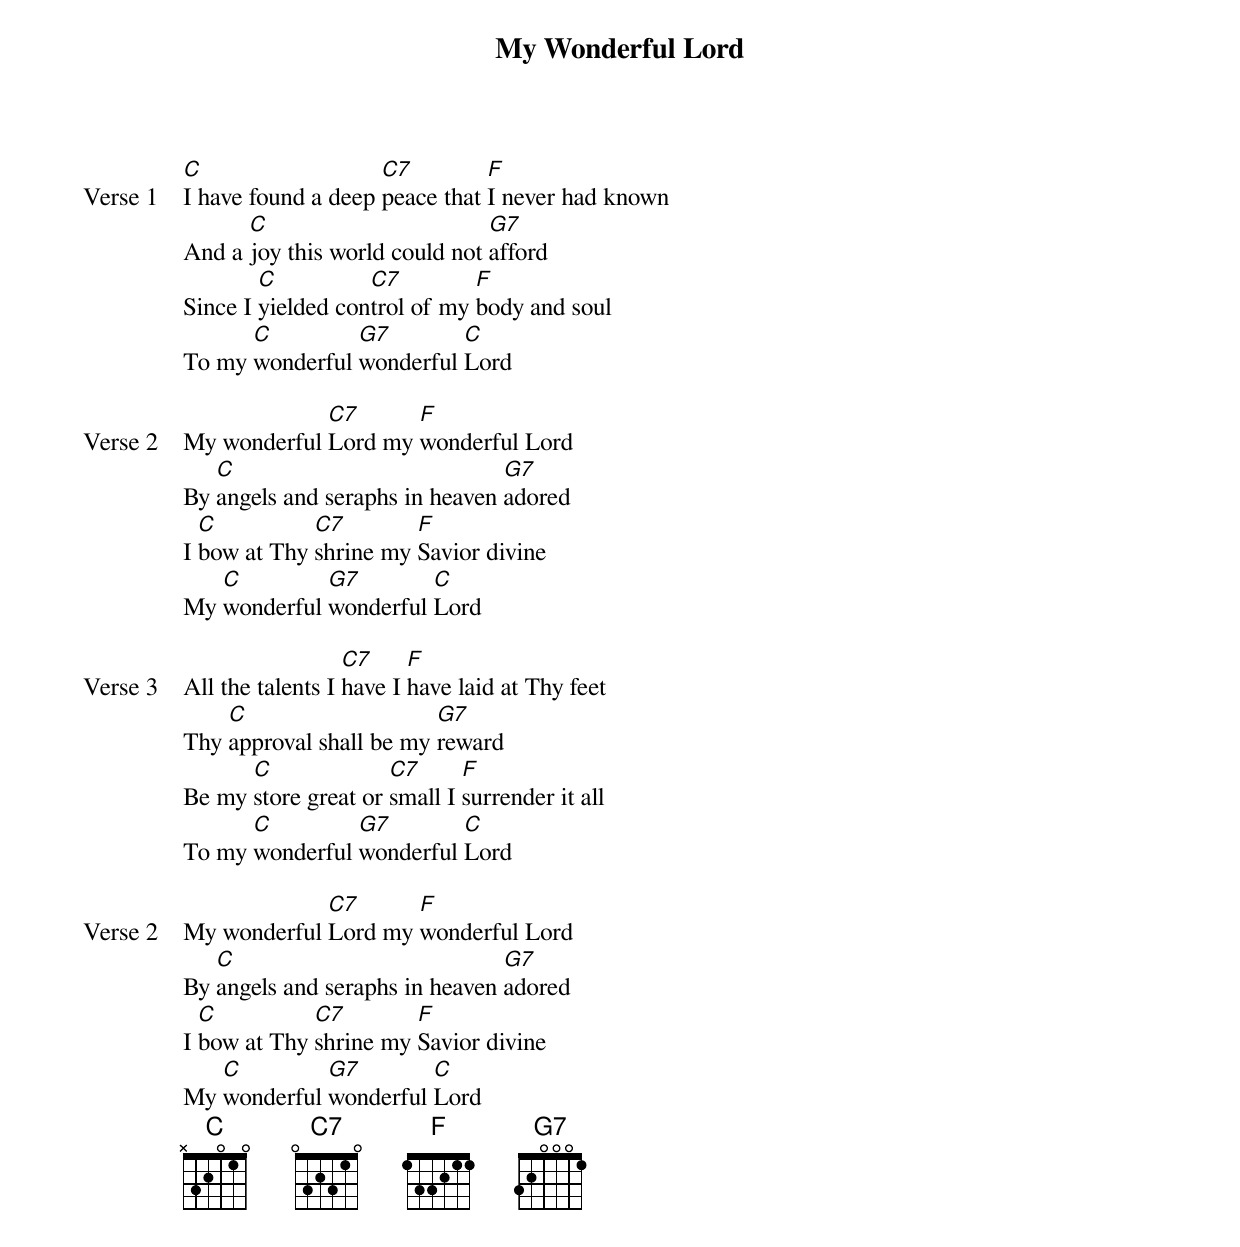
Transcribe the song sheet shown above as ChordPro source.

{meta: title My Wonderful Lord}
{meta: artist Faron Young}
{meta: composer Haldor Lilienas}
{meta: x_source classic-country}
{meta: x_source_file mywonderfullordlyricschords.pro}
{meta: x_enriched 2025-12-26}

{start_of_verse: Verse 1}
[C]I have found a deep [C7]peace that [F]I never had known
And a [C]joy this world could not [G7]afford
Since I [C]yielded con[C7]trol of my [F]body and soul
To my [C]wonderful [G7]wonderful [C]Lord
{end_of_verse}

{start_of_verse: Verse 2}
My wonderful [C7]Lord my [F]wonderful Lord
By [C]angels and seraphs in heaven [G7]adored
I [C]bow at Thy [C7]shrine my [F]Savior divine
My [C]wonderful [G7]wonderful [C]Lord
{end_of_verse}

{start_of_verse: Verse 3}
All the talents I [C7]have I [F]have laid at Thy feet
Thy [C]approval shall be my [G7]reward
Be my [C]store great or [C7]small I [F]surrender it all
To my [C]wonderful [G7]wonderful [C]Lord
{end_of_verse}

{start_of_verse: Verse 2}
My wonderful [C7]Lord my [F]wonderful Lord
By [C]angels and seraphs in heaven [G7]adored
I [C]bow at Thy [C7]shrine my [F]Savior divine
My [C]wonderful [G7]wonderful [C]Lord
{end_of_verse}
